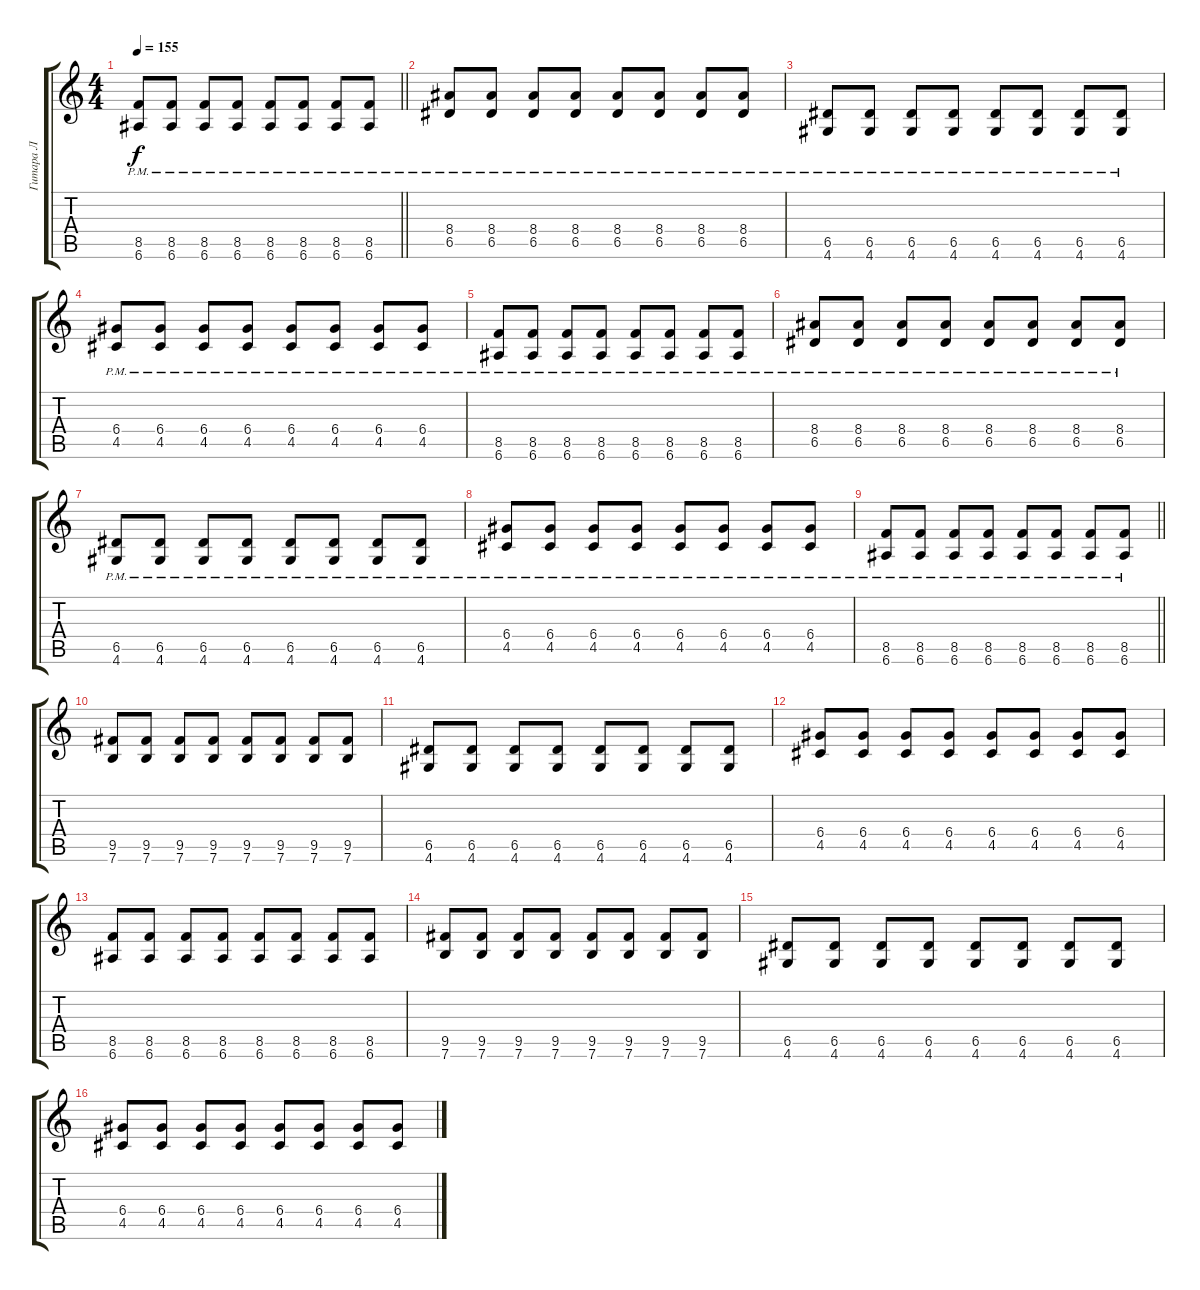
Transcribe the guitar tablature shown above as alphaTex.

\track ("Гитара Л" "Гитара Л") {instrument overdrivenguitar}
\staff {score tabs}
\tuning (E4 B3 G3 D3 A2 E2) {hide}
\ts (4 4)
\tempo 155
\clef g2
\barLineRight lightlight
\ks c
(8.5{pm} 6.6{pm}).8{dy f} (8.5{pm} 6.6{pm}).8 (8.5{pm} 6.6{pm}).8 (8.5{pm} 6.6{pm}).8 (8.5{pm} 6.6{pm}).8 (8.5{pm} 6.6{pm}).8 (8.5{pm} 6.6{pm}).8 (8.5{pm} 6.6{pm}).8 |
\section ("" " ")
(8.4{pm} 6.5{pm}).8 (8.4{pm} 6.5{pm}).8 (8.4{pm} 6.5{pm}).8 (8.4{pm} 6.5{pm}).8 (8.4{pm} 6.5{pm}).8 (8.4{pm} 6.5{pm}).8 (8.4{pm} 6.5{pm}).8 (8.4{pm} 6.5{pm}).8 |
(6.5{pm} 4.6{pm}).8 (6.5{pm} 4.6{pm}).8 (6.5{pm} 4.6{pm}).8 (6.5{pm} 4.6{pm}).8 (6.5{pm} 4.6{pm}).8 (6.5{pm} 4.6{pm}).8 (6.5{pm} 4.6{pm}).8 (6.5{pm} 4.6{pm}).8 |
(6.4{pm} 4.5{pm}).8 (6.4{pm} 4.5{pm}).8 (6.4{pm} 4.5{pm}).8 (6.4{pm} 4.5{pm}).8 (6.4{pm} 4.5{pm}).8 (6.4{pm} 4.5{pm}).8 (6.4{pm} 4.5{pm}).8 (6.4{pm} 4.5{pm}).8 |
(8.5{pm} 6.6{pm}).8 (8.5{pm} 6.6{pm}).8 (8.5{pm} 6.6{pm}).8 (8.5{pm} 6.6{pm}).8 (8.5{pm} 6.6{pm}).8 (8.5{pm} 6.6{pm}).8 (8.5{pm} 6.6{pm}).8 (8.5{pm} 6.6{pm}).8 |
(8.4{pm} 6.5{pm}).8 (8.4{pm} 6.5{pm}).8 (8.4{pm} 6.5{pm}).8 (8.4{pm} 6.5{pm}).8 (8.4{pm} 6.5{pm}).8 (8.4{pm} 6.5{pm}).8 (8.4{pm} 6.5{pm}).8 (8.4{pm} 6.5{pm}).8 |
(6.5{pm} 4.6{pm}).8 (6.5{pm} 4.6{pm}).8 (6.5{pm} 4.6{pm}).8 (6.5{pm} 4.6{pm}).8 (6.5{pm} 4.6{pm}).8 (6.5{pm} 4.6{pm}).8 (6.5{pm} 4.6{pm}).8 (6.5{pm} 4.6{pm}).8 |
(6.4{pm} 4.5{pm}).8 (6.4{pm} 4.5{pm}).8 (6.4{pm} 4.5{pm}).8 (6.4{pm} 4.5{pm}).8 (6.4{pm} 4.5{pm}).8 (6.4{pm} 4.5{pm}).8 (6.4{pm} 4.5{pm}).8 (6.4{pm} 4.5{pm}).8 |
\barLineRight lightlight
(8.5{pm} 6.6{pm}).8 (8.5{pm} 6.6{pm}).8 (8.5{pm} 6.6{pm}).8 (8.5{pm} 6.6{pm}).8 (8.5{pm} 6.6{pm}).8 (8.5{pm} 6.6{pm}).8 (8.5{pm} 6.6{pm}).8 (8.5{pm} 6.6{pm}).8 |
\section ("" " ")
(9.5 7.6).8 (9.5 7.6).8 (9.5 7.6).8 (9.5 7.6).8 (9.5 7.6).8 (9.5 7.6).8 (9.5 7.6).8 (9.5 7.6).8 |
(6.5 4.6).8 (6.5 4.6).8 (6.5 4.6).8 (6.5 4.6).8 (6.5 4.6).8 (6.5 4.6).8 (6.5 4.6).8 (6.5 4.6).8 |
(6.4 4.5).8 (6.4 4.5).8 (6.4 4.5).8 (6.4 4.5).8 (6.4 4.5).8 (6.4 4.5).8 (6.4 4.5).8 (6.4 4.5).8 |
(8.5 6.6).8 (8.5 6.6).8 (8.5 6.6).8 (8.5 6.6).8 (8.5 6.6).8 (8.5 6.6).8 (8.5 6.6).8 (8.5 6.6).8 |
(9.5 7.6).8 (9.5 7.6).8 (9.5 7.6).8 (9.5 7.6).8 (9.5 7.6).8 (9.5 7.6).8 (9.5 7.6).8 (9.5 7.6).8 |
(6.5 4.6).8 (6.5 4.6).8 (6.5 4.6).8 (6.5 4.6).8 (6.5 4.6).8 (6.5 4.6).8 (6.5 4.6).8 (6.5 4.6).8 |
(6.4 4.5).8 (6.4 4.5).8 (6.4 4.5).8 (6.4 4.5).8 (6.4 4.5).8 (6.4 4.5).8 (6.4 4.5).8 (6.4 4.5).8
